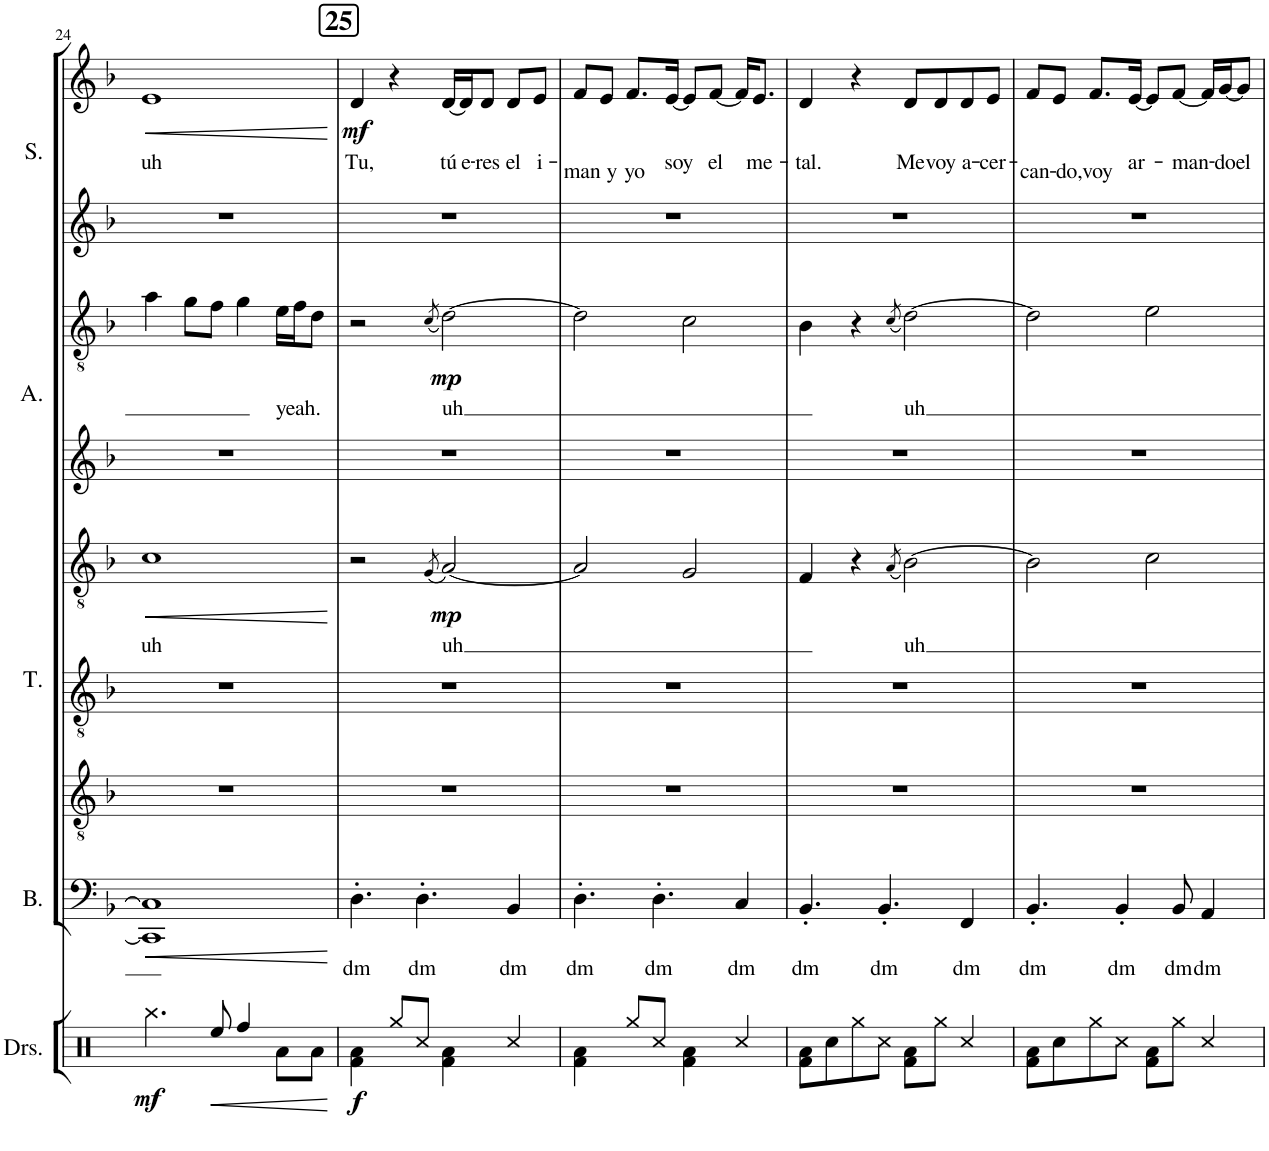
**kern	**text	**dynam	**kern	**text	**dynam	**kern	**text	**dynam	**kern	**text	**dynam
*part4	*part4	*part4	*part3	*part3	*part3	*part2	*part2	*part2	*part1	*part1	*part1
*staff4	*staff4	*staff4	*staff3	*staff3	*staff3	*staff2	*staff2	*staff2	*staff1	*staff1	*staff1
*I"Bass (Matt Sallee)	*	*	*I"Tenor (Scott Hoying)	*	*	*I"Alto (Mitch Grassi)	*	*	*I"Soprano (Kirstin Maldonado)	*	*
*I'B.	*	*	*I'T.	*	*	*I'A.	*	*	*I'S.	*	*
!!LO:PB:g=z
*clefF4	*	*	*clefGv2	*	*	*clefGv2	*	*	*clefG2	*	*
*k[b-]	*	*	*k[b-]	*	*	*k[b-]	*	*	*k[b-]	*	*
*M4/4	*	*	*M4/4	*	*	*M4/4	*	*	*M4/4	*	*
=24	=24	=24	=24	=24	=24	=24	=24	=24	=24	=24	=24
!	!	!LO:HP:b	!	!LO:LY:b	!LO:HP:b	!	!	!	!	!LO:LY:b	!LO:HP:b
1CC] 1C]	.	<	1c	uh	<	4a\	.	.	1e	uh	<
.	.	.	.	.	.	8g\L	.	.	.	.	.
.	.	.	.	.	.	8f\J	.	.	.	.	.
.	.	.	.	.	.	4g\	.	.	.	.	.
!	!	!	!	!	!	!	!LO:LY:b	!	!	!	!
.	.	.	.	.	.	16e\LL	yeah.	.	.	.	.
.	.	.	.	.	.	16f\J	.	.	.	.	.
.	.	.	.	.	.	8d\J	.	.	.	.	.
.	.	[	.	.	[	.	.	.	.	.	[
!!LO:REH:place=s1:a:B:cj:fs=14:t=25
=25	=25	=25	=25	=25	=25	=25	=25	=25	=25	=25	=25
!	!LO:LY:b	!	!	!	!	!	!	!	!	!LO:LY:b	!LO:DY:b
4.D'\	dm	.	2r	.	.	2r	.	.	4d/	Tu,	mf
.	.	.	.	.	.	.	.	.	4r	.	.
!	!LO:LY:b	!	!	!	!	!	!	!	!	!	!
4.D'\	dm	.	.	.	.	.	.	.	.	.	.
.	.	.	(8qG/	.	.	(8qc/	.	.	.	.	.
!	!	!	!	!LO:LY:b	!LO:DY:b	!	!LO:LY:b	!LO:DY:b	!	!LO:LY:b	!
.	.	.	[2A/)	uh	mp	[2d\)	uh	mp	[16d/LL	tú	.
!	!	!	!	!	!	!	!	!	!	!LO:LY:b	!
.	.	.	.	.	.	.	.	.	16d/J]	e-	.
!	!	!	!	!	!	!	!	!	!	!LO:LY:b	!
.	.	.	.	.	.	.	.	.	8d/J	-res	.
!	!LO:LY:b	!	!	!	!	!	!	!	!	!LO:LY:b	!
4BB-/	dm	.	.	.	.	.	.	.	8d/L	el	.
!	!	!	!	!	!	!	!	!	!	!LO:LY:b	!
.	.	.	.	.	.	.	.	.	8e/J	i-	.
=26	=26	=26	=26	=26	=26	=26	=26	=26	=26	=26	=26
!	!LO:LY:b	!	!	!	!	!	!	!	!	!LO:LY:b	!
4.D'\	dm	.	2A/]	.	.	2d\]	.	.	8f/L	-man	.
!	!	!	!	!	!	!	!	!	!	!LO:LY:b	!
.	.	.	.	.	.	.	.	.	8e/J	y	.
!	!	!	!	!	!	!	!	!	!	!LO:LY:b	!
.	.	.	.	.	.	.	.	.	8.f/L	yo	.
!	!LO:LY:b	!	!	!	!	!	!	!	!	!	!
4.D'\	dm	.	.	.	.	.	.	.	.	.	.
!	!	!	!	!	!	!	!	!	!	!LO:LY:b	!
.	.	.	.	.	.	.	.	.	[16e/Jk	soy	.
.	.	.	2G/	.	.	2c\	.	.	8e/L]	.	.
!	!	!	!	!	!	!	!	!	!	!LO:LY:b	!
.	.	.	.	.	.	.	.	.	[8f/J	el	.
!	!LO:LY:b	!	!	!	!	!	!	!	!	!	!
4C/	dm	.	.	.	.	.	.	.	16f/KL]	.	.
!	!	!	!	!	!	!	!	!	!	!LO:LY:b	!
.	.	.	.	.	.	.	.	.	8.e/J	me-	.
=27	=27	=27	=27	=27	=27	=27	=27	=27	=27	=27	=27
!	!LO:LY:b	!	!	!	!	!	!	!	!	!LO:LY:b	!
4.BB-'/	dm	.	4F/	.	.	4B-\	.	.	4d/	tal.	.
.	.	.	4r	.	.	4r	.	.	4r	.	.
!	!LO:LY:b	!	!	!	!	!	!	!	!	!	!
4.BB-'/	dm	.	.	.	.	.	.	.	.	.	.
.	.	.	(8qA/	.	.	(8qc/	.	.	.	.	.
!	!	!	!	!LO:LY:b	!	!	!LO:LY:b	!	!	!LO:LY:b	!
.	.	.	[2B-\)	uh	.	[2d\)	uh	.	8d/L	Me	.
!	!	!	!	!	!	!	!	!	!	!LO:LY:b	!
.	.	.	.	.	.	.	.	.	8d/	voy	.
!	!LO:LY:b	!	!	!	!	!	!	!	!	!LO:LY:b	!
4FF/	dm	.	.	.	.	.	.	.	8d/	a-	.
!	!	!	!	!	!	!	!	!	!	!LO:LY:b	!
.	.	.	.	.	.	.	.	.	8e/J	-cer-	.
=28	=28	=28	=28	=28	=28	=28	=28	=28	=28	=28	=28
!	!LO:LY:b	!	!	!	!	!	!	!	!	!LO:LY:b	!
4.BB-'/	dm	.	2B-\]	.	.	2d\]	.	.	8f/L	-can-	.
!	!	!	!	!	!	!	!	!	!	!LO:LY:b	!
.	.	.	.	.	.	.	.	.	8e/J	-do,	.
!	!	!	!	!	!	!	!	!	!	!LO:LY:b	!
.	.	.	.	.	.	.	.	.	8.f/L	voy	.
!	!LO:LY:b	!	!	!	!	!	!	!	!	!	!
4BB-'/	dm	.	.	.	.	.	.	.	.	.	.
!	!	!	!	!	!	!	!	!	!	!LO:LY:b	!
.	.	.	.	.	.	.	.	.	[16e/Jk	ar-	.
.	.	.	2c\	.	.	2e\	.	.	8e/L]	.	.
!	!LO:LY:b	!	!	!	!	!	!	!	!	!LO:LY:b	!
8BB-/	dm	.	.	.	.	.	.	.	[8f/J	-man-	.
!	!LO:LY:b	!	!	!	!	!	!	!	!	!	!
4AA/	dm	.	.	.	.	.	.	.	16f/LL]	.	.
!	!	!	!	!	!	!	!	!	!	!LO:LY:b	!
.	.	.	.	.	.	.	.	.	[16g/J	-do	.
!	!	!	!	!	!	!	!	!	!	!LO:LY:b	!
.	.	.	.	.	.	.	.	.	8g/J]	el	.
=	=	=	=	=	=	=	=	=	=	=	=
*-	*-	*-	*-	*-	*-	*-	*-	*-	*-	*-	*-
